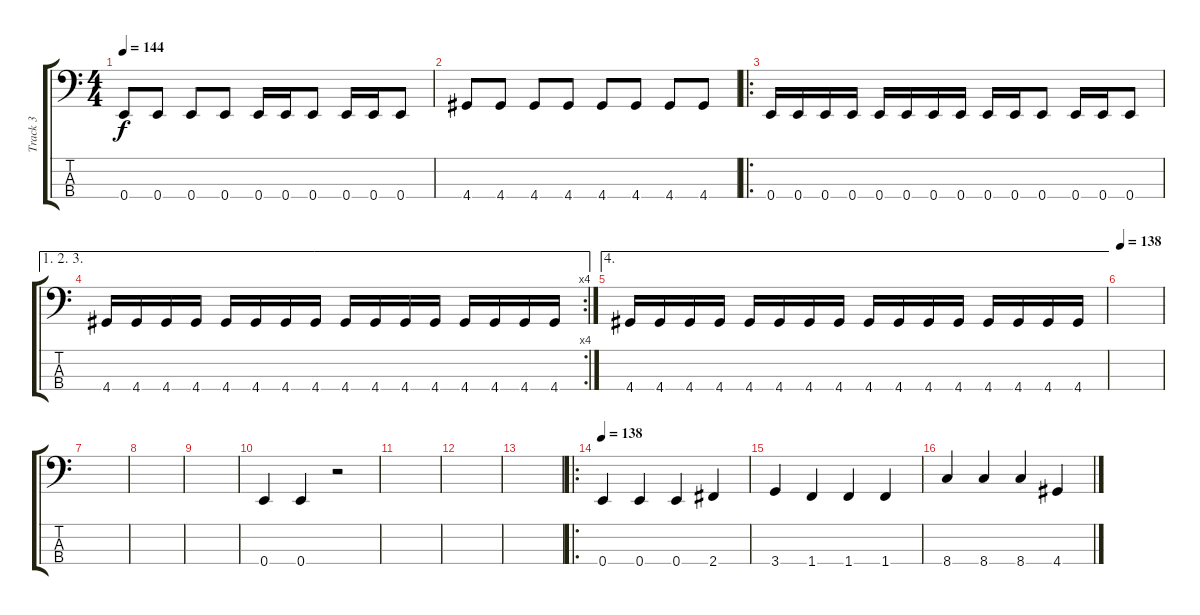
\track ("Track 3" "Track 3") {instrument electricbassfinger}
\staff {score tabs}
\tuning (G2 D2 A1 E1) {hide}
\ts (4 4)
\tempo 144
\clef f4
\ks c
0.4.8{dy f} 0.4.8 0.4.8 0.4.8 0.4.16 0.4.16 0.4.8 0.4.16 0.4.16 0.4.8 |
4.4.8 4.4.8 4.4.8 4.4.8 4.4.8 4.4.8 4.4.8 4.4.8 |
\ro
0.4.16 0.4.16 0.4.16 0.4.16 0.4.16 0.4.16 0.4.16 0.4.16 0.4.16 0.4.16 0.4.8 0.4.16 0.4.16 0.4.8 |
\ae (1 2 3)
\rc 4
4.4.16 4.4.16 4.4.16 4.4.16 4.4.16 4.4.16 4.4.16 4.4.16 4.4.16 4.4.16 4.4.16 4.4.16 4.4.16 4.4.16 4.4.16 4.4.16 |
\ae 4
4.4.16 4.4.16 4.4.16 4.4.16 4.4.16 4.4.16 4.4.16 4.4.16 4.4.16 4.4.16 4.4.16 4.4.16 4.4.16 4.4.16 4.4.16 4.4.16 |
\tempo 138
|
|
|
|
0.4.4 0.4.4 r.2 |
|
|
|
\ro
\tempo 138
0.4.4 0.4.4 0.4.4 2.4.4 |
3.4.4 1.4.4 1.4.4 1.4.4 |
8.4.4 8.4.4 8.4.4 4.4.4
